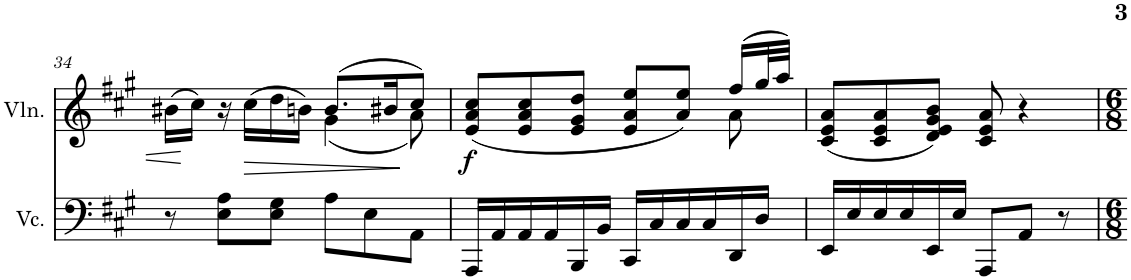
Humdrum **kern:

**kern	**kern	**dynam
*part2	*part1	*part1
*staff2	*staff1	*staff1
*I"大提琴	*I"小提琴	*
!!LO:PB:g=z
*clefF4	*clefG2	*
*k[f#c#g#]	*k[f#c#g#]	*
*A:	*A:	*
*M6/8	*M6/8	*
=34	=34	=34
*	*^	*
8r	(16b#X\LL	4.ryy	.
.	16cc#\JJ)	.	.
8E\ 8A\L	16r	.	.
!	!	!	!LO:HP:b
.	(16cc#\LL	.	>
8E\ 8G#\J	16dd\	.	.
.	16bn\JJ)	.	.
8A\L	(8.b/L	(4g#\	.
8E\	.	.	.
.	16b#X/K	.	.
8AA\J	8cc#/J)	8a\)	]
=35	=35	=35	=35
!	!	!	!LO:DY:b
16AAA/LL	(8e/ 8a/ 8cc#/L	8ryy	f
16AA/	.	.	.
*	*v	*v	*
16AA/	8e/ 8a/ 8cc#/	.
16AA/	.	.
16BBB/	8e/ 8g#/ 8dd/J	.
16BB/JJ	.	.
16CC#/LL	8e/ 8a/ 8ee/L	.
16C#/	.	.
16C#/	8a/ 8ee/J)	.
16C#/	.	.
*	*^	*
16DD/	(16ff#/LL	8a\	.
16D/JJ	32gg#/L	.	.
.	32aa/JJJ)	.	.
*	*v	*v	*
=36	=36	=36
16EE/LL	(8c#/ 8e/ 8a/L	.
16E/	.	.
16E/	8c#/ 8e/ 8a/	.
16E/	.	.
16EE/	8d/ 8e/ 8g#/ 8b/J)	.
16E/JJ	.	.
8AAA/L	8c#/ 8e/ 8a/	.
8AA/J	4r	.
8r	.	.
=	=	=
*-	*-	*-
